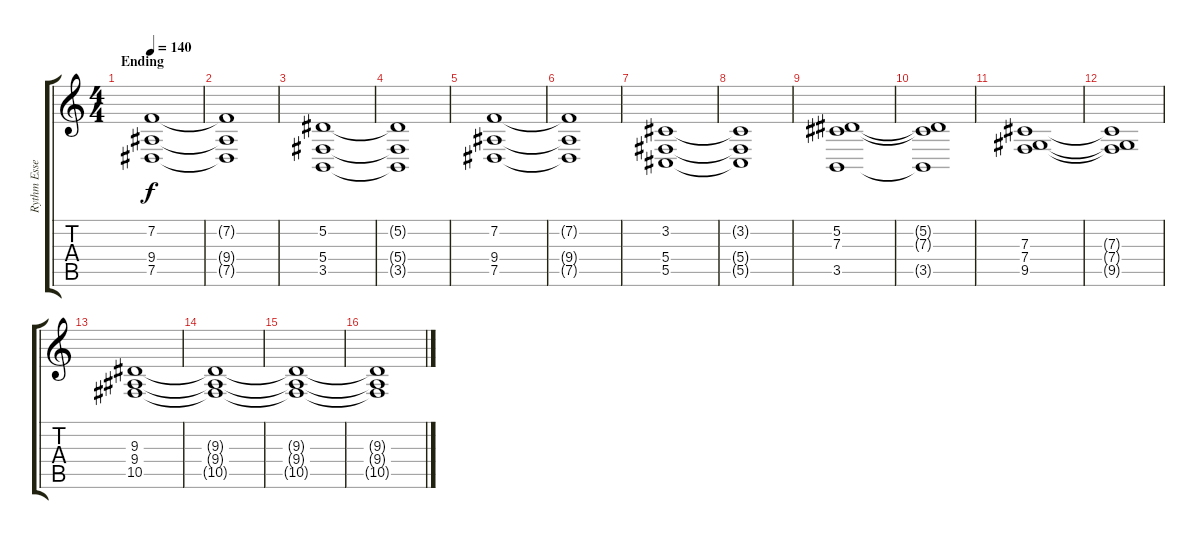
\track ("Rythm Essemble (Everton)" "Rythm Esse") {instrument stringensemble2}
\staff {score tabs}
\tuning (Eb4 Bb3 Gb3 Db3 Ab2 Eb2) {hide}
\ts (4 4)
\section ("" "Ending")
\tempo 140
\clef g2
\ks c
(7.2 9.4 7.5).1{dy f} |
(7.2{t} 9.4{t} 7.5{t}).1 |
(5.2 5.4 3.5).1 |
(5.2{t} 5.4{t} 3.5{t}).1 |
(7.2 9.4 7.5).1 |
(7.2{t} 9.4{t} 7.5{t}).1 |
(3.2 5.4 5.5).1 |
(3.2{t} 5.4{t} 5.5{t}).1 |
(5.2 7.3 3.5).1 |
(5.2{t} 7.3{t} 3.5{t}).1 |
(7.3 7.4 9.5).1{volume 16} |
(7.3{t} 7.4{t} 9.5{t}).1 |
(9.3 9.4 10.5).1{volume 7} |
(9.3{t} 9.4{t} 10.5{t}).1 |
(9.3{t} 9.4{t} 10.5{t}).1 |
(9.3{t} 9.4{t} 10.5{t}).1
